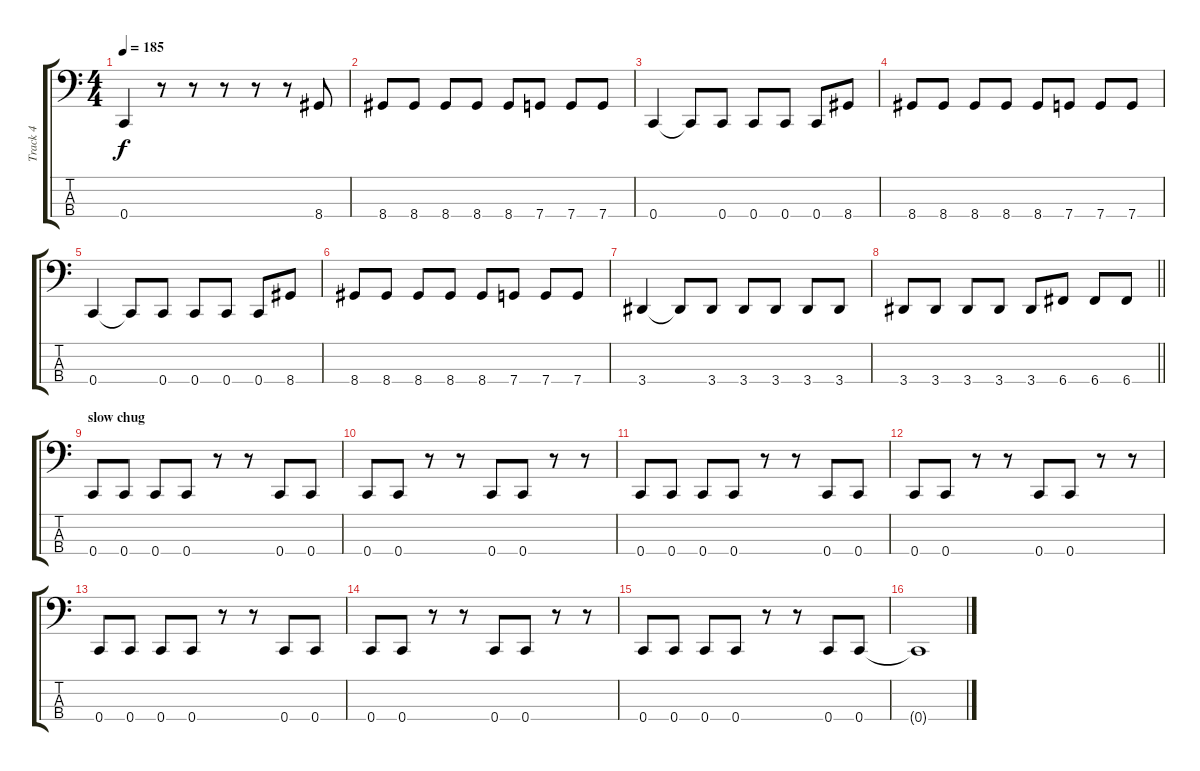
\track ("Track 4" "Track 4") {instrument electricbassfinger}
\staff {score tabs}
\tuning (F2 C2 G1 C1) {hide}
\ts (4 4)
\tempo 185
\clef f4
\ks c
0.4.4{dy f} r.8 r.8 r.8 r.8 r.8 8.4.8 |
8.4.8 8.4.8 8.4.8 8.4.8 8.4.8 7.4.8 7.4.8 7.4.8 |
0.4.4 0.4{t}.8 0.4.8 0.4.8 0.4.8 0.4.8 8.4.8 |
8.4.8 8.4.8 8.4.8 8.4.8 8.4.8 7.4.8 7.4.8 7.4.8 |
0.4.4 0.4{t}.8 0.4.8 0.4.8 0.4.8 0.4.8 8.4.8 |
8.4.8 8.4.8 8.4.8 8.4.8 8.4.8 7.4.8 7.4.8 7.4.8 |
3.4.4 3.4{t}.8 3.4.8 3.4.8 3.4.8 3.4.8 3.4.8 |
\barLineRight lightlight
3.4.8 3.4.8 3.4.8 3.4.8 3.4.8 6.4.8 6.4.8 6.4.8 |
\section ("" "slow chug")
0.4.8 0.4.8 0.4.8 0.4.8 r.8 r.8 0.4.8 0.4.8 |
0.4.8 0.4.8 r.8 r.8 0.4.8 0.4.8 r.8 r.8 |
0.4.8 0.4.8 0.4.8 0.4.8 r.8 r.8 0.4.8 0.4.8 |
0.4.8 0.4.8 r.8 r.8 0.4.8 0.4.8 r.8 r.8 |
0.4.8 0.4.8 0.4.8 0.4.8 r.8 r.8 0.4.8 0.4.8 |
0.4.8 0.4.8 r.8 r.8 0.4.8 0.4.8 r.8 r.8 |
0.4.8 0.4.8 0.4.8 0.4.8 r.8 r.8 0.4.8 0.4.8 |
0.4{t}.1
